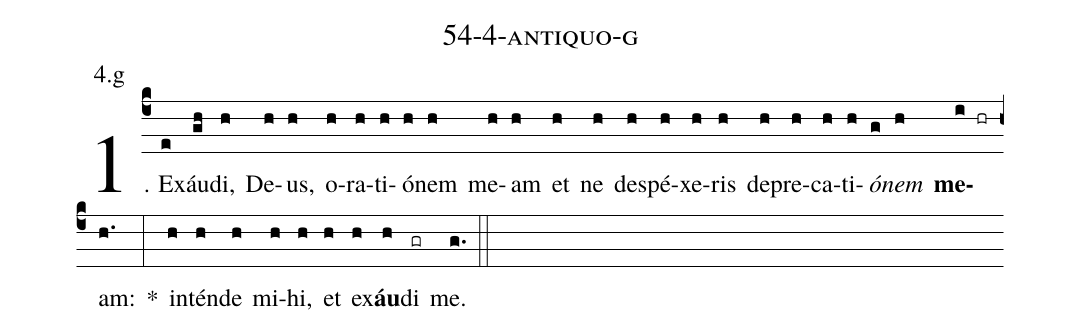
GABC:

name: 54-4-antiquo-g;
annotation: 4.g;
%%
(c4)1. Ex(e)áu(gh)di,(h) De(h)us,(h) o(h)ra(h)ti(h)ó(h)nem(h) me(h)am(h) et(h) ne(h) de(h)spé(h)xe(h)ris(h) de(h)pre(h)ca(h)ti(h)<i>ó</i>(g)<i>nem</i>(h) <b>me</b>(i hr)am:(h.) *(:) in(h)tén(h)de(h) mi(h)hi,(h) et(h) ex(h)<b>áu</b>(h)di(gr) me.(g.) (::)
